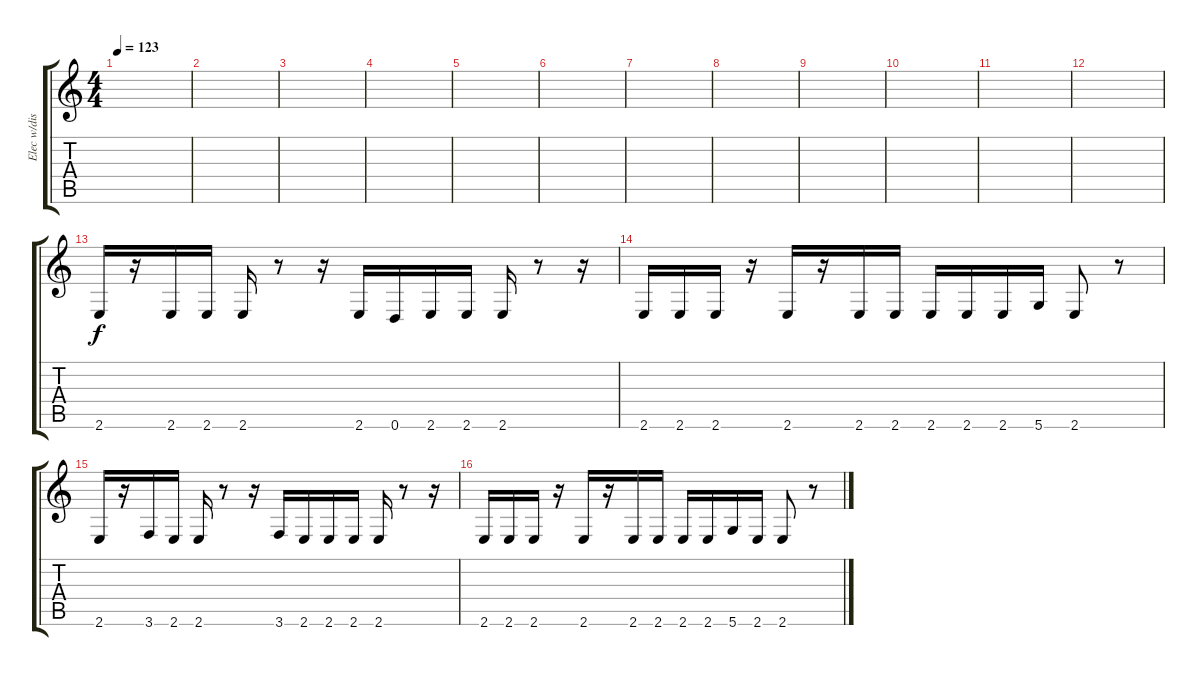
\track ("Elec w/dist 2" "Elec w/dis") {instrument distortionguitar}
\staff {score tabs}
\tuning (E4 B3 G3 D3 A2 D2) {hide}
\ts (4 4)
\tempo 123
\clef g2
\ks c
|
|
|
|
|
|
|
|
|
|
|
|
2.6.16 r.16 2.6.16 2.6.16 2.6.16 r.8 r.16 2.6.16 0.6.16 2.6.16 2.6.16 2.6.16 r.8 r.16 |
2.6.16 2.6.16 2.6.16 r.16 2.6.16 r.16 2.6.16 2.6.16 2.6.16 2.6.16 2.6.16 5.6.16 2.6.8 r.8 |
2.6.16 r.16 3.6.16 2.6.16 2.6.16 r.8 r.16 3.6.16 2.6.16 2.6.16 2.6.16 2.6.16 r.8 r.16 |
2.6.16 2.6.16 2.6.16 r.16 2.6.16 r.16 2.6.16 2.6.16 2.6.16 2.6.16 5.6.16 2.6.16 2.6.8 r.8
